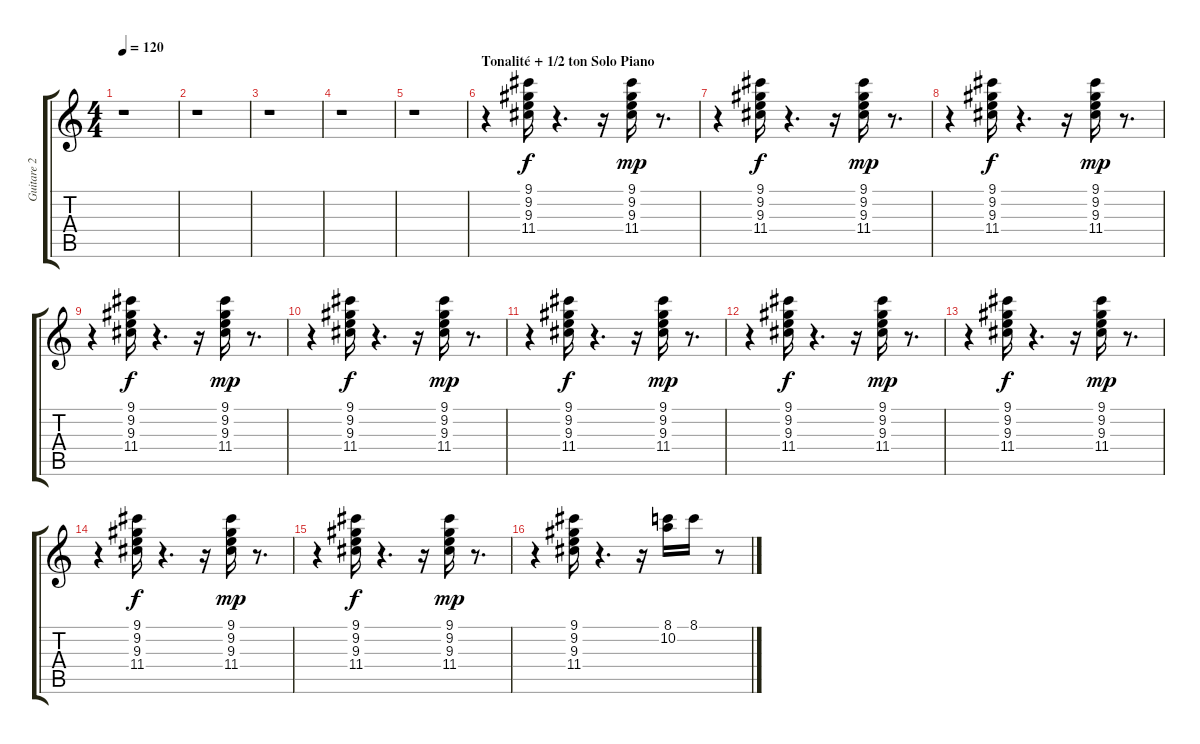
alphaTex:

\track ("Guitare 2" "Guitare 2") {instrument electricguitarclean}
\staff {score tabs}
\tuning (E4 B3 G3 D3 A2 E2) {hide}
\ts (4 4)
\tempo 120
\clef g2
\ks c
r.1{dy p} |
r.1 |
r.1 |
r.1 |
r.1 |
\section ("" "Tonalité + 1/2 ton Solo Piano")
r.4 (9.1 9.2 9.3 11.4).16{dy f} r.4{d} r.16 (9.1 9.2 9.3 11.4).16{dy mp} r.8{d} |
r.4 (9.1 9.2 9.3 11.4).16{dy f} r.4{d} r.16 (9.1 9.2 9.3 11.4).16{dy mp} r.8{d} |
r.4 (9.1 9.2 9.3 11.4).16{dy f} r.4{d} r.16 (9.1 9.2 9.3 11.4).16{dy mp} r.8{d} |
r.4 (9.1 9.2 9.3 11.4).16{dy f} r.4{d} r.16 (9.1 9.2 9.3 11.4).16{dy mp} r.8{d} |
r.4 (9.1 9.2 9.3 11.4).16{dy f} r.4{d} r.16 (9.1 9.2 9.3 11.4).16{dy mp} r.8{d} |
r.4 (9.1 9.2 9.3 11.4).16{dy f} r.4{d} r.16 (9.1 9.2 9.3 11.4).16{dy mp} r.8{d} |
r.4 (9.1 9.2 9.3 11.4).16{dy f} r.4{d} r.16 (9.1 9.2 9.3 11.4).16{dy mp} r.8{d} |
r.4 (9.1 9.2 9.3 11.4).16{dy f} r.4{d} r.16 (9.1 9.2 9.3 11.4).16{dy mp} r.8{d} |
r.4 (9.1 9.2 9.3 11.4).16{dy f} r.4{d} r.16 (9.1 9.2 9.3 11.4).16{dy mp} r.8{d} |
r.4 (9.1 9.2 9.3 11.4).16{dy f} r.4{d} r.16 (9.1 9.2 9.3 11.4).16{dy mp} r.8{d} |
r.4 (9.1 9.2 9.3 11.4).16 r.4{d} r.16 (8.1 10.2).16 8.1.16 r.8
